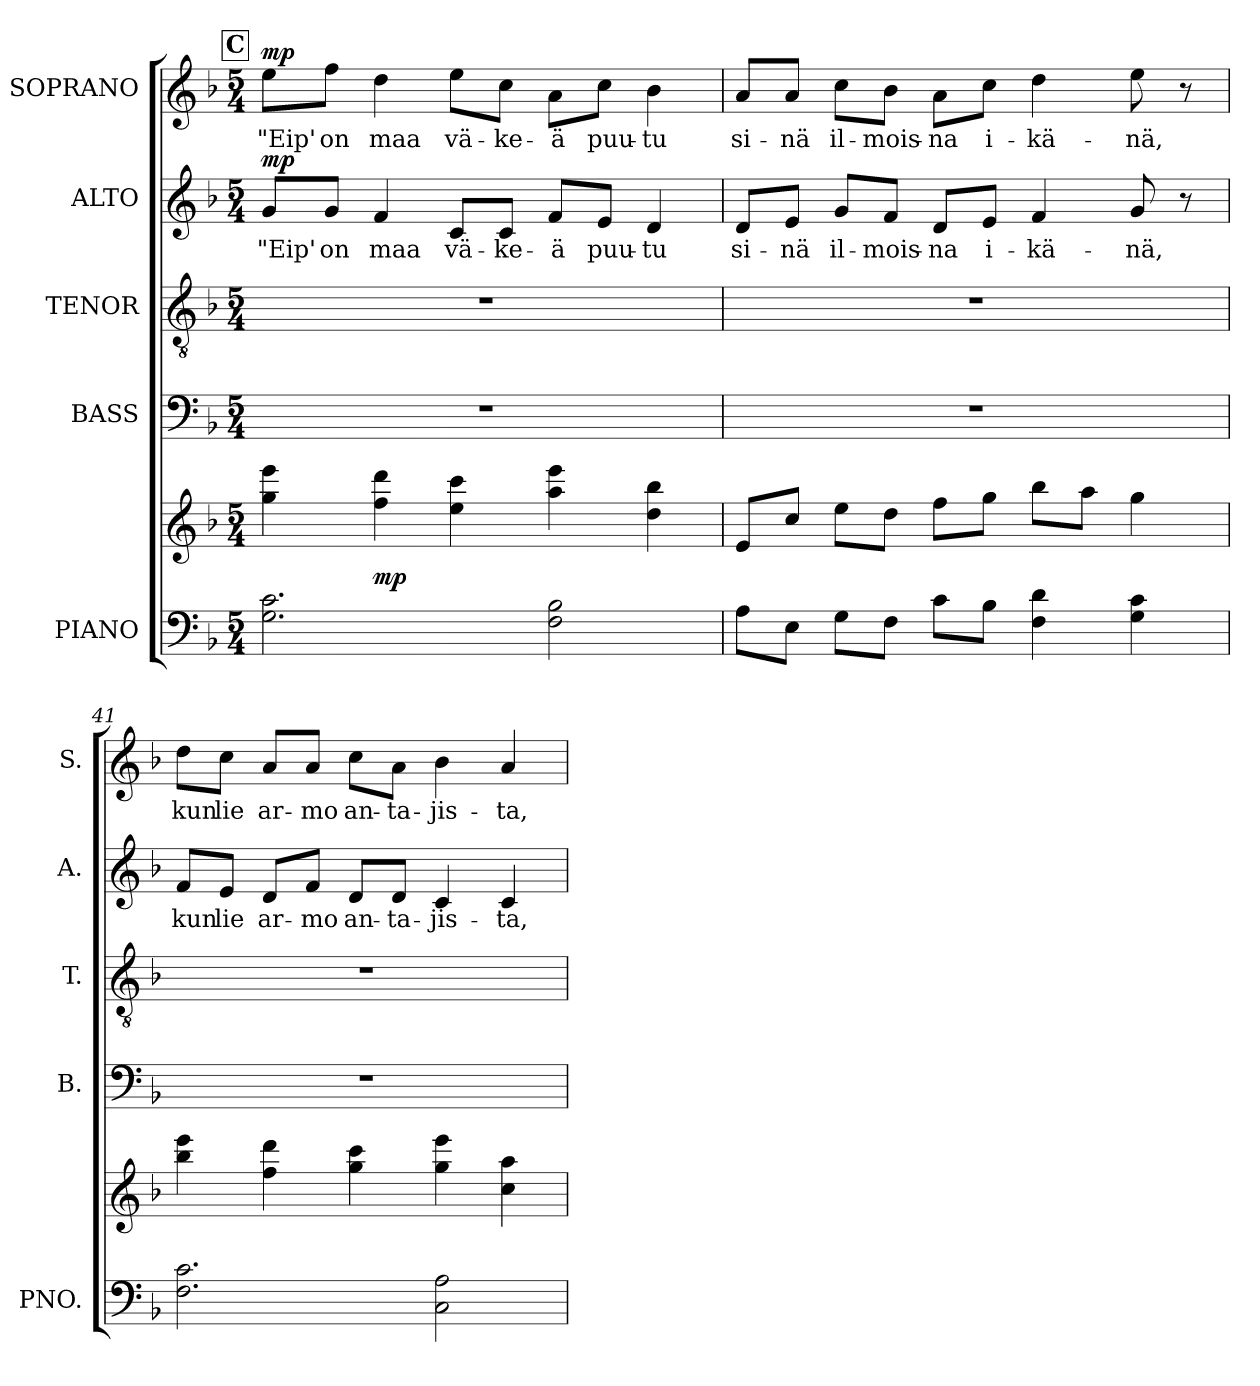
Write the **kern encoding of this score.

**kern	**kern	**dynam	**kern	**kern	**kern	**text	**dynam	**kern	**text	**dynam
*part5	*part5	*part5	*part4	*part3	*part2	*part2	*part2	*part1	*part1	*part1
*staff6	*staff5	*staff5/6	*staff4	*staff3	*staff2	*staff2	*staff2	*staff1	*staff1	*staff1
*I"PIANO	*	*	*I"BASS	*I"TENOR	*I"ALTO	*	*	*I"SOPRANO	*	*
*I'PNO.	*	*	*I'B.	*I'T.	*I'A.	*	*	*I'S.	*	*
!!LO:PB:g=z
*clefF4	*clefG2	*	*clefF4	*clefGv2	*clefG2	*	*	*clefG2	*	*
*	*	*	*	*ITrd7c12	*	*	*	*	*	*
*k[b-]	*k[b-]	*	*k[b-]	*k[b-]	*k[b-]	*	*	*k[b-]	*	*
*F:	*F:	*	*F:	*F:	*F:	*	*	*F:	*	*
*M5/4	*M5/4	*	*M5/4	*M5/4	*M5/4	*	*	*M5/4	*	*
!!LO:REH:place=s1:color=#000000:enc=box:fs=19.9975:t=C
=39	=39	=39	=39	=39	=39	=39	=39	=39	=39	=39
!	!	!	!LO:N:vis=1	!LO:N:vis=1	!	!	!	!	!	!
!	!	!	!	!	!	!LO:LY:b:color=#000000	!	!	!	!
!	!	!	!	!	!	!	!	!	!LO:LY:b:color=#000000	!
2.Gi\ 2.ci	4ggi\ 4eeei	.	4%5r	4%5r	8gi/L	"Eip'	mp	8eei\L	"Eip'	mp
!	!	!	!	!	!	!LO:LY:b:color=#000000	!	!	!	!
!	!	!	!	!	!	!	!	!	!LO:LY:b:color=#000000	!
.	.	.	.	.	8gi/J	on	.	8ffi\J	on	.
!	!	!	!	!	!	!LO:LY:b:color=#000000	!	!	!	!
!	!	!	!	!	!	!	!	!	!LO:LY:b:color=#000000	!
.	4ffi\ 4dddi	mp	.	.	4fi/	maa	.	4ddi\	maa	.
!	!	!	!	!	!	!LO:LY:b:color=#000000	!	!	!	!
!	!	!	!	!	!	!	!	!	!LO:LY:b:color=#000000	!
.	4eei\ 4ccci	.	.	.	8ci/L	vä-	.	8eei\L	vä-	.
!	!	!	!	!	!	!LO:LY:b:color=#000000	!	!	!	!
!	!	!	!	!	!	!	!	!	!LO:LY:b:color=#000000	!
.	.	.	.	.	8ci/J	-ke-	.	8cci\J	-ke-	.
!	!	!	!	!	!	!LO:LY:b:color=#000000	!	!	!	!
!	!	!	!	!	!	!	!	!	!LO:LY:b:color=#000000	!
2Fi\ 2B-i	4aai\ 4eeei	.	.	.	8fi/L	-ä	.	8ai\L	-ä	.
!	!	!	!	!	!	!LO:LY:b:color=#000000	!	!	!	!
!	!	!	!	!	!	!	!	!	!LO:LY:b:color=#000000	!
.	.	.	.	.	8ei/J	puu-	.	8cci\J	puu-	.
!	!	!	!	!	!	!LO:LY:b:color=#000000	!	!	!	!
!	!	!	!	!	!	!	!	!	!LO:LY:b:color=#000000	!
.	4ddi\ 4bb-i	.	.	.	4di/	-tu	.	4b-i\	-tu	.
=40	=40	=40	=40	=40	=40	=40	=40	=40	=40	=40
!	!	!	!LO:N:vis=1	!LO:N:vis=1	!	!	!	!	!	!
!	!	!	!	!	!	!LO:LY:b:color=#000000	!	!	!	!
!	!	!	!	!	!	!	!	!	!LO:LY:b:color=#000000	!
8Ai\L	8ei/L	.	4%5r	4%5r	8di/L	si-	.	8ai/L	si-	.
!	!	!	!	!	!	!LO:LY:b:color=#000000	!	!	!	!
!	!	!	!	!	!	!	!	!	!LO:LY:b:color=#000000	!
8Ei\J	8cci/J	.	.	.	8ei/J	-nä	.	8ai/J	-nä	.
!	!	!	!	!	!	!LO:LY:b:color=#000000	!	!	!	!
!	!	!	!	!	!	!	!	!	!LO:LY:b:color=#000000	!
8Gi\L	8eei\L	.	.	.	8gi/L	il-	.	8cci\L	il-	.
!	!	!	!	!	!	!LO:LY:b:color=#000000	!	!	!	!
!	!	!	!	!	!	!	!	!	!LO:LY:b:color=#000000	!
8Fi\J	8ddi\J	.	.	.	8fi/J	-mois-	.	8b-i\J	-mois-	.
!	!	!	!	!	!	!LO:LY:b:color=#000000	!	!	!	!
!	!	!	!	!	!	!	!	!	!LO:LY:b:color=#000000	!
8ci\L	8ffi\L	.	.	.	8di/L	-na	.	8ai\L	-na	.
!	!	!	!	!	!	!LO:LY:b:color=#000000	!	!	!	!
!	!	!	!	!	!	!	!	!	!LO:LY:b:color=#000000	!
8B-i\J	8ggi\J	.	.	.	8ei/J	i-	.	8cci\J	i-	.
!	!	!	!	!	!	!LO:LY:b:color=#000000	!	!	!	!
!	!	!	!	!	!	!	!	!	!LO:LY:b:color=#000000	!
4Fi\ 4di	8bb-i\L	.	.	.	4fi/	-kä-	.	4ddi\	-kä-	.
.	8aai\J	.	.	.	.	.	.	.	.	.
!	!	!	!	!	!	!LO:LY:b:color=#000000	!	!	!	!
!	!	!	!	!	!	!	!	!	!LO:LY:b:color=#000000	!
4Gi\ 4ci	4ggi\	.	.	.	8gi/	-nä,	.	8eei\	-nä,	.
.	.	.	.	.	8r	.	.	8r	.	.
=41	=41	=41	=41	=41	=41	=41	=41	=41	=41	=41
!	!	!	!LO:N:vis=1	!LO:N:vis=1	!	!	!	!	!	!
!	!	!	!	!	!	!LO:LY:b:color=#000000	!	!	!	!
!	!	!	!	!	!	!	!	!	!LO:LY:b:color=#000000	!
2.Fi\ 2.ci	4bb-i\ 4eeei	.	4%5r	4%5r	8fi/L	kun	.	8ddi\L	kun	.
!	!	!	!	!	!	!LO:LY:b:color=#000000	!	!	!	!
!	!	!	!	!	!	!	!	!	!LO:LY:b:color=#000000	!
.	.	.	.	.	8ei/J	lie	.	8cci\J	lie	.
!	!	!	!	!	!	!LO:LY:b:color=#000000	!	!	!	!
!	!	!	!	!	!	!	!	!	!LO:LY:b:color=#000000	!
.	4ffi\ 4dddi	.	.	.	8di/L	ar-	.	8ai/L	ar-	.
!	!	!	!	!	!	!LO:LY:b:color=#000000	!	!	!	!
!	!	!	!	!	!	!	!	!	!LO:LY:b:color=#000000	!
.	.	.	.	.	8fi/J	-mo	.	8ai/J	-mo	.
!	!	!	!	!	!	!LO:LY:b:color=#000000	!	!	!	!
!	!	!	!	!	!	!	!	!	!LO:LY:b:color=#000000	!
.	4ggi\ 4ccci	.	.	.	8di/L	an-	.	8cci\L	an-	.
!	!	!	!	!	!	!LO:LY:b:color=#000000	!	!	!	!
!	!	!	!	!	!	!	!	!	!LO:LY:b:color=#000000	!
.	.	.	.	.	8di/J	-ta-	.	8ai\J	-ta-	.
!	!	!	!	!	!	!LO:LY:b:color=#000000	!	!	!	!
!	!	!	!	!	!	!	!	!	!LO:LY:b:color=#000000	!
2Ci\ 2Ai	4ggi\ 4eeei	.	.	.	4ci/	-jis-	.	4b-i\	-jis-	.
!	!	!	!	!	!	!LO:LY:b:color=#000000	!	!	!	!
!	!	!	!	!	!	!	!	!	!LO:LY:b:color=#000000	!
.	4cci\ 4aai	.	.	.	4ci/	-ta,	.	4ai/	-ta,	.
=	=	=	=	=	=	=	=	=	=	=
*-	*-	*-	*-	*-	*-	*-	*-	*-	*-	*-
